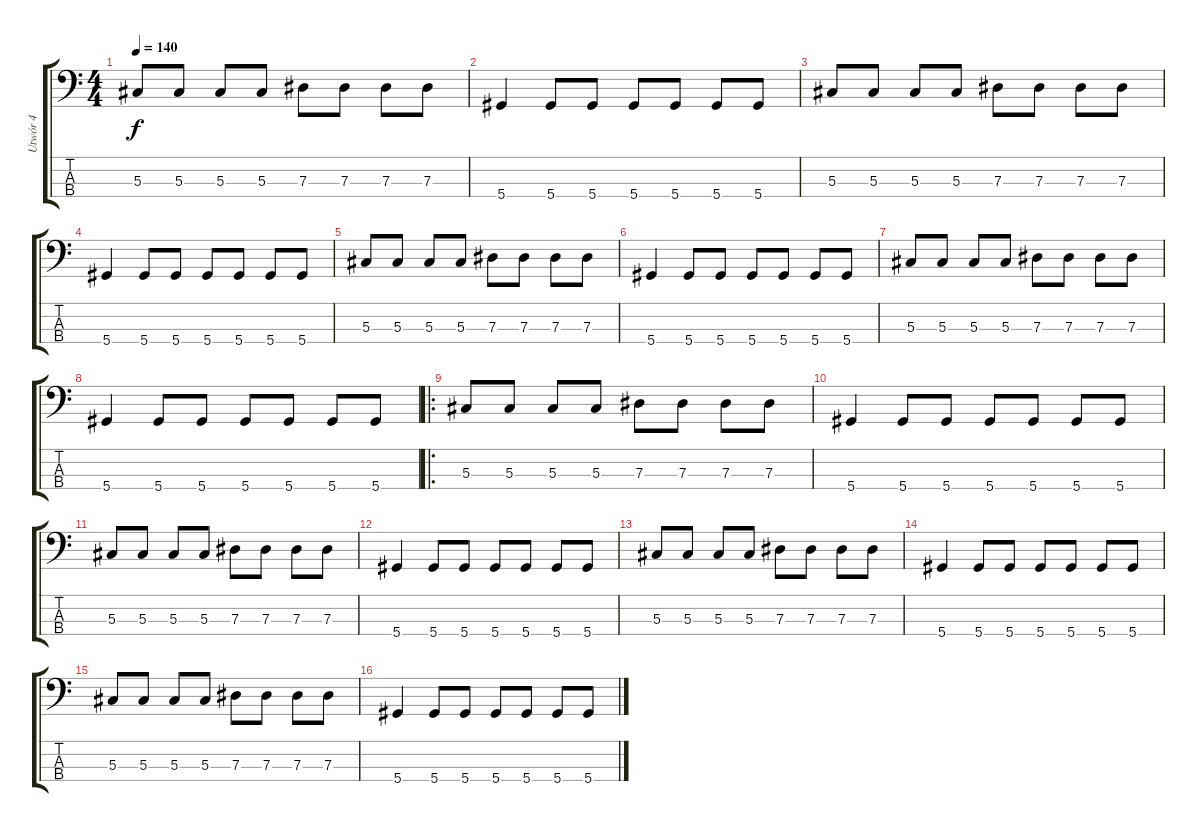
\track ("Utwór 4" "Utwór 4") {instrument acousticguitarnylon}
\staff {score tabs}
\tuning (Gb2 Db2 Ab1 Eb1) {hide}
\ts (4 4)
\tempo 140
\clef f4
\ks c
5.3.8{dy f} 5.3.8 5.3.8 5.3.8 7.3.8 7.3.8 7.3.8 7.3.8 |
5.4.4 5.4.8 5.4.8 5.4.8 5.4.8 5.4.8 5.4.8 |
5.3.8 5.3.8 5.3.8 5.3.8 7.3.8 7.3.8 7.3.8 7.3.8 |
5.4.4 5.4.8 5.4.8 5.4.8 5.4.8 5.4.8 5.4.8 |
5.3.8 5.3.8 5.3.8 5.3.8 7.3.8 7.3.8 7.3.8 7.3.8 |
5.4.4 5.4.8 5.4.8 5.4.8 5.4.8 5.4.8 5.4.8 |
5.3.8 5.3.8 5.3.8 5.3.8 7.3.8 7.3.8 7.3.8 7.3.8 |
5.4.4 5.4.8 5.4.8 5.4.8 5.4.8 5.4.8 5.4.8 |
\ro
5.3.8 5.3.8 5.3.8 5.3.8 7.3.8 7.3.8 7.3.8 7.3.8 |
5.4.4 5.4.8 5.4.8 5.4.8 5.4.8 5.4.8 5.4.8 |
5.3.8 5.3.8 5.3.8 5.3.8 7.3.8 7.3.8 7.3.8 7.3.8 |
5.4.4 5.4.8 5.4.8 5.4.8 5.4.8 5.4.8 5.4.8 |
5.3.8 5.3.8 5.3.8 5.3.8 7.3.8 7.3.8 7.3.8 7.3.8 |
5.4.4 5.4.8 5.4.8 5.4.8 5.4.8 5.4.8 5.4.8 |
5.3.8 5.3.8 5.3.8 5.3.8 7.3.8 7.3.8 7.3.8 7.3.8 |
5.4.4 5.4.8 5.4.8 5.4.8 5.4.8 5.4.8 5.4.8
